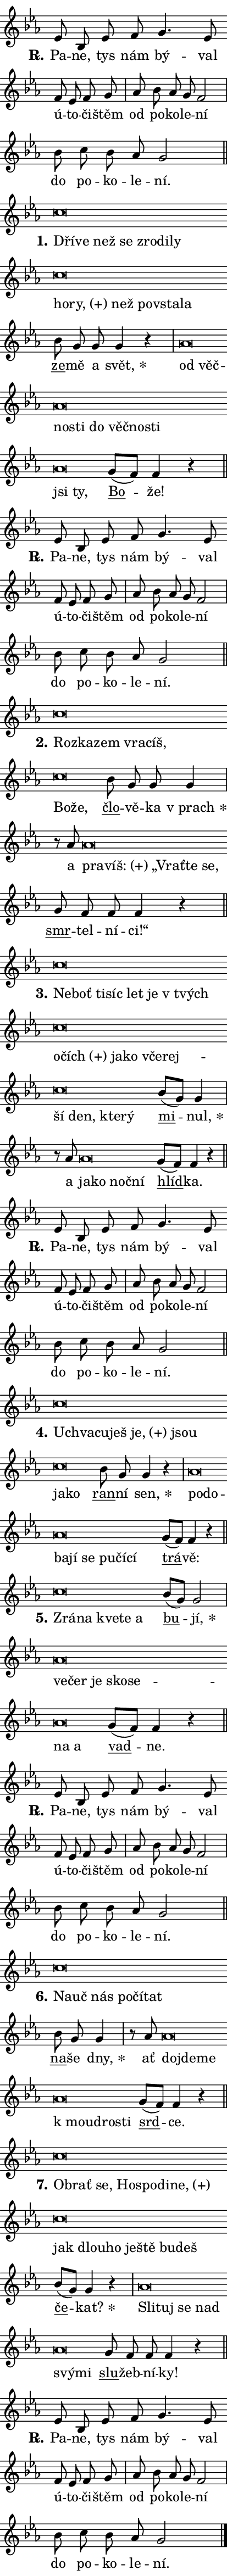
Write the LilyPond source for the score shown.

\version "2.24.0"
\header { tagline = "" }
\paper {
  indent = 0\cm
  top-margin = 0\cm
  right-margin = 0\cm
  bottom-margin = 0\cm
  left-margin = 0\cm
  paper-width = 7\cm
  page-breaking = #ly:one-page-breaking
  system-system-spacing.basic-distance = #11
  score-system-spacing.basic-distance = #11
  ragged-last = ##f
}


%% Author: Thomas Morley
%% https://lists.gnu.org/archive/html/lilypond-user/2020-05/msg00002.html
#(define (line-position grob)
"Returns position of @var[grob} in current system:
   @code{'start}, if at first time-step
   @code{'end}, if at last time-step
   @code{'middle} otherwise
"
  (let* ((col (ly:item-get-column grob))
         (ln (ly:grob-object col 'left-neighbor))
         (rn (ly:grob-object col 'right-neighbor))
         (col-to-check-left (if (ly:grob? ln) ln col))
         (col-to-check-right (if (ly:grob? rn) rn col))
         (break-dir-left
           (and
             (ly:grob-property col-to-check-left 'non-musical #f)
             (ly:item-break-dir col-to-check-left)))
         (break-dir-right
           (and
             (ly:grob-property col-to-check-right 'non-musical #f)
             (ly:item-break-dir col-to-check-right))))
        (cond ((eqv? 1 break-dir-left) 'start)
              ((eqv? -1 break-dir-right) 'end)
              (else 'middle))))

#(define (tranparent-at-line-position vctor)
  (lambda (grob)
  "Relying on @code{line-position} select the relevant enry from @var{vctor}.
Used to determine transparency,"
    (case (line-position grob)
      ((end) (not (vector-ref vctor 0)))
      ((middle) (not (vector-ref vctor 1)))
      ((start) (not (vector-ref vctor 2))))))

noteHeadBreakVisibility =
#(define-music-function (break-visibility)(vector?)
"Makes @code{NoteHead}s transparent relying on @var{break-visibility}"
#{
  \override NoteHead.transparent =
    #(tranparent-at-line-position break-visibility)
#})

#(define delete-ledgers-for-transparent-note-heads
  (lambda (grob)
    "Reads whether a @code{NoteHead} is transparent.
If so this @code{NoteHead} is removed from @code{'note-heads} from
@var{grob}, which is supposed to be @code{LedgerLineSpanner}.
As a result ledgers are not printed for this @code{NoteHead}"
    (let* ((nhds-array (ly:grob-object grob 'note-heads))
           (nhds-list
             (if (ly:grob-array? nhds-array)
                 (ly:grob-array->list nhds-array)
                 '()))
           ;; Relies on the transparent-property being done before
           ;; Staff.LedgerLineSpanner.after-line-breaking is executed.
           ;; This is fragile ...
           (to-keep
             (remove
               (lambda (nhd)
                 (ly:grob-property nhd 'transparent #f))
               nhds-list)))
      ;; TODO find a better method to iterate over grob-arrays, similiar
      ;; to filter/remove etc for lists
      ;; For now rebuilt from scratch
      (set! (ly:grob-object grob 'note-heads)  '())
      (for-each
        (lambda (nhd)
          (ly:pointer-group-interface::add-grob grob 'note-heads nhd))
        to-keep))))

hideNotes = {
  \noteHeadBreakVisibility #begin-of-line-visible
}
unHideNotes = {
  \noteHeadBreakVisibility #all-visible
}

% work-around for resetting accidentals
% https://lilypond.org/doc/v2.23/Documentation/notation/displaying-rhythms#unmetered-music
cadenzaMeasure = {
  \cadenzaOff
  \partial 1024 s1024
  \cadenzaOn
}

#(define-markup-command (accent layout props text) (markup?)
  "Underline accented syllable"
  (interpret-markup layout props
    #{\markup \override #'(offset . 4.3) \underline { #text }#}))

responsum = \markup \concat {
  "R" \hspace #-1.05 \path #0.1 #'((moveto 0 0.07) (lineto 0.9 0.8)) \hspace #0.05 "."
}

\layout {
    \context {
        \Staff
        \remove "Time_signature_engraver"
        \override LedgerLineSpanner.after-line-breaking = #delete-ledgers-for-transparent-note-heads
    }
    \context {
        \Voice {
            \override NoteHead.output-attributes = #'((class . "notehead"))
            \override Hairpin.height = #0.55
        }
    }
    \context {
        \Lyrics {
            \override StanzaNumber.output-attributes = #'((class . "stanzanumber"))
            \override LyricSpace.minimum-distance = #0.9
            \override LyricText.font-name = #"TeX Gyre Schola"
            \override LyricText.font-size = 1
            \override StanzaNumber.font-name = #"TeX Gyre Schola Bold"
            \override StanzaNumber.font-size = 1
        }
    }
}

% magnetic-lyrics.ily
%
%   written by
%     Jean Abou Samra <jean@abou-samra.fr>
%     Werner Lemberg <wl@gnu.org>
%
%   adapted by
%     Jiri Hon <jiri.hon@gmail.com>
%
% Version 2022-Apr-15

% https://www.mail-archive.com/lilypond-user@gnu.org/msg149350.html

#(define (Left_hyphen_pointer_engraver context)
   "Collect syllable-hyphen-syllable occurrences in lyrics and store
them in properties.  This engraver only looks to the left.  For
example, if the lyrics input is @code{foo -- bar}, it does the
following.

@itemize @bullet
@item
Set the @code{text} property of the @code{LyricHyphen} grob between
@q{foo} and @q{bar} to @code{foo}.

@item
Set the @code{left-hyphen} property of the @code{LyricText} grob with
text @q{foo} to the @code{LyricHyphen} grob between @q{foo} and
@q{bar}.
@end itemize

Use this auxiliary engraver in combination with the
@code{lyric-@/text::@/apply-@/magnetic-@/offset!} hook."
   (let ((hyphen #f)
         (text #f))
     (make-engraver
      (acknowledgers
       ((lyric-syllable-interface engraver grob source-engraver)
        (set! text grob)))
      (end-acknowledgers
       ((lyric-hyphen-interface engraver grob source-engraver)
        ;(when (not (grob::has-interface grob 'lyric-space-interface))
          (set! hyphen grob)));)
      ((stop-translation-timestep engraver)
       (when (and text hyphen)
         (ly:grob-set-object! text 'left-hyphen hyphen))
       (set! text #f)
       (set! hyphen #f)))))

#(define (lyric-text::apply-magnetic-offset! grob)
   "If the space between two syllables is less than the value in
property @code{LyricText@/.details@/.squash-threshold}, move the right
syllable to the left so that it gets concatenated with the left
syllable.

Use this function as a hook for
@code{LyricText@/.after-@/line-@/breaking} if the
@code{Left_@/hyphen_@/pointer_@/engraver} is active."
   (let ((hyphen (ly:grob-object grob 'left-hyphen #f)))
     (when hyphen
       (let ((left-text (ly:spanner-bound hyphen LEFT)))
         (when (grob::has-interface left-text 'lyric-syllable-interface)
           (let* ((common (ly:grob-common-refpoint grob left-text X))
                  (this-x-ext (ly:grob-extent grob common X))
                  (left-x-ext
                   (begin
                     ;; Trigger magnetism for left-text.
                     (ly:grob-property left-text 'after-line-breaking)
                     (ly:grob-extent left-text common X)))
                  ;; `delta` is the gap width between two syllables.
                  (delta (- (interval-start this-x-ext)
                            (interval-end left-x-ext)))
                  (details (ly:grob-property grob 'details))
                  (threshold (assoc-get 'squash-threshold details 0.2)))
             (when (< delta threshold)
               (let* (;; We have to manipulate the input text so that
                      ;; ligatures crossing syllable boundaries are not
                      ;; disabled.  For languages based on the Latin
                      ;; script this is essentially a beautification.
                      ;; However, for non-Western scripts it can be a
                      ;; necessity.
                      (lt (ly:grob-property left-text 'text))
                      (rt (ly:grob-property grob 'text))
                      (is-space (grob::has-interface hyphen 'lyric-space-interface))
                      (space (if is-space " " ""))
                      (space-markup (grob-interpret-markup grob " "))
                      (space-size (interval-length (ly:stencil-extent space-markup X)))
                      (extra-delta (if is-space space-size 0))
                      ;; Append new syllable.
                      (ltrt-space (if (and (string? lt) (string? rt))
                                (string-append lt space rt)
                                (make-concat-markup (list lt space rt))))
                      ;; Right-align `ltrt` to the right side.
                      (ltrt-space-markup (grob-interpret-markup
                               grob
                               (make-translate-markup
                                (cons (interval-length this-x-ext) 0)
                                (make-right-align-markup ltrt-space)))))
                 (begin
                   ;; Don't print `left-text`.
                   (ly:grob-set-property! left-text 'stencil #f)
                   ;; Set text and stencil (which holds all collected
                   ;; syllables so far) and shift it to the left.
                   (ly:grob-set-property! grob 'text ltrt-space)
                   (ly:grob-set-property! grob 'stencil ltrt-space-markup)
                   (ly:grob-translate-axis! grob (- (- delta extra-delta)) X))))))))))


#(define (lyric-hyphen::displace-bounds-first grob)
   ;; Make very sure this callback isn't triggered too early.
   (let ((left (ly:spanner-bound grob LEFT))
         (right (ly:spanner-bound grob RIGHT)))
     (ly:grob-property left 'after-line-breaking)
     (ly:grob-property right 'after-line-breaking)
     (ly:lyric-hyphen::print grob)))

squashThreshold = #0.4

\layout {
  \context {
    \Lyrics
    \consists #Left_hyphen_pointer_engraver
    \override LyricText.after-line-breaking =
      #lyric-text::apply-magnetic-offset!
    \override LyricHyphen.stencil = #lyric-hyphen::displace-bounds-first
    \override LyricText.details.squash-threshold = \squashThreshold
    \override LyricHyphen.minimum-distance = 0
    \override LyricHyphen.minimum-length = \squashThreshold
  }
}

squash = \override LyricText.details.squash-threshold = 9999
unSquash = \override LyricText.details.squash-threshold = \squashThreshold

left = \override LyricText.self-alignment-X = #LEFT
unLeft = \revert LyricText.self-alignment-X

starOffset = #(lambda (grob) 
                (let ((x_offset (ly:self-alignment-interface::aligned-on-x-parent grob)))
                  (if (= x_offset 0) 0 (+ x_offset 1.2))))

star = #(define-music-function (syllable)(string?)
"Append star separator at the end of a syllable"
#{
  \once \override LyricText.X-offset = #starOffset
  \lyricmode { \markup {
    #syllable
    \override #'((font-name . "TeX Gyre Schola Bold")) \hspace #0.2 \lower #0.65 \larger "*"
  } }
#})

starAccent = #(define-music-function (syllable)(string?)
"Append star separator at the end of a syllable and make accent"
#{
  \once \override LyricText.X-offset = #starOffset
  \lyricmode { \markup {
    \accent #syllable
    \override #'((font-name . "TeX Gyre Schola Bold")) \hspace #0.2 \lower #0.65 \larger "*"
  } }
#})

breath = #(define-music-function (syllable)(string?)
"Append breathing indicator at the end of a syllable"
#{
  \lyricmode { \markup { #syllable "+" } }
#})

optionalBreath = #(define-music-function (syllable)(string?)
"Append optional breathing indicator at the end of a syllable"
#{
  \lyricmode { \markup { #syllable "(+)" } }
#})


\score {
    <<
        \new Voice = "melody" { \cadenzaOn \key es \major \relative { es'8 bes es f g4. es8 \bar "" f es f g \cadenzaMeasure \bar "|" as bes as g f2 \cadenzaMeasure \bar "|" bes8 c bes as g2 \cadenzaMeasure \bar "||" \break } }
        \new Lyrics \lyricsto "melody" { \lyricmode { \set stanza = \responsum
Pa -- ne, tys nám bý -- val ú -- to -- či -- štěm od po -- ko -- le -- ní do po -- ko -- le -- ní. } }
    >>
    \layout {}
}

\score {
    <<
        \new Voice = "melody" { \cadenzaOn \key es \major \relative { c''\breve*1/16 \hideNotes \breve*1/16 \bar "" \breve*1/16 \bar "" \breve*1/16 \bar "" \breve*1/16 \bar "" \breve*1/16 \bar "" \breve*1/16 \bar "" \breve*1/16 \bar "" \breve*1/16 \bar "" \breve*1/16 \bar "" \breve*1/16 \bar "" \breve*1/16 \breve*1/16 \bar "" \unHideNotes \bar "" bes8 g g g4 r \cadenzaMeasure \bar "|" as\breve*1/16 \hideNotes \breve*1/16 \bar "" \breve*1/16 \bar "" \breve*1/16 \bar "" \breve*1/16 \bar "" \breve*1/16 \bar "" \breve*1/16 \bar "" \breve*1/16 \bar "" \breve*1/16 \breve*1/16 \bar "" \unHideNotes \bar "" g8[( f)] f4 r \cadenzaMeasure \bar "||" \break } }
        \new Lyrics \lyricsto "melody" { \lyricmode { \set stanza = "1."
\left Dří -- \squash ve než se zro -- di -- ly ho -- \optionalBreath ry, než po -- vsta -- la \unLeft \unSquash \markup \accent ze -- mě a \star svět, \left od \squash věč -- no -- sti do věč -- no -- sti jsi ty, \unLeft \unSquash \markup \accent Bo -- že! } }
    >>
    \layout {}
}

\score {
    <<
        \new Voice = "melody" { \cadenzaOn \key es \major \relative { es'8 bes es f g4. es8 \bar "" f es f g \cadenzaMeasure \bar "|" as bes as g f2 \cadenzaMeasure \bar "|" bes8 c bes as g2 \cadenzaMeasure \bar "||" \break } }
        \new Lyrics \lyricsto "melody" { \lyricmode { \set stanza = \responsum
Pa -- ne, tys nám bý -- val ú -- to -- či -- štěm od po -- ko -- le -- ní do po -- ko -- le -- ní. } }
    >>
    \layout {}
}

\score {
    <<
        \new Voice = "melody" { \cadenzaOn \key es \major \relative { c''\breve*1/16 \hideNotes \breve*1/16 \bar "" \breve*1/16 \bar "" \breve*1/16 \bar "" \breve*1/16 \bar "" \breve*1/16 \breve*1/16 \bar "" \unHideNotes \bar "" bes8 g g g4 \cadenzaMeasure \bar "|" r8 as8 as\breve*1/16 \hideNotes \breve*1/16 \bar "" \breve*1/16 \bar "" \breve*1/16 \breve*1/16 \bar "" \unHideNotes \bar "" g8 f f f4 r \cadenzaMeasure \bar "||" \break } }
        \new Lyrics \lyricsto "melody" { \lyricmode { \set stanza = "2."
\left Roz -- \squash ka -- zem vra -- cíš, Bo -- že, \unLeft \unSquash \markup \accent člo -- vě -- ka \star "v prach" a \left pra -- \squash \optionalBreath víš: „Vrať -- te se, \unLeft \unSquash \markup \accent smr -- tel -- ní -- ci!“ } }
    >>
    \layout {}
}

\score {
    <<
        \new Voice = "melody" { \cadenzaOn \key es \major \relative { c''\breve*1/16 \hideNotes \breve*1/16 \bar "" \breve*1/16 \bar "" \breve*1/16 \bar "" \breve*1/16 \bar "" \breve*1/16 \bar "" \breve*1/16 \bar "" \breve*1/16 \bar "" \breve*1/16 \bar "" \breve*1/16 \bar "" \breve*1/16 \bar "" \breve*1/16 \bar "" \breve*1/16 \bar "" \breve*1/16 \bar "" \breve*1/16 \bar "" \breve*1/16 \breve*1/16 \bar "" \unHideNotes \bar "" bes8[( g)] g4 \cadenzaMeasure \bar "|" r8 as8 as\breve*1/16 \hideNotes \breve*1/16 \bar "" \breve*1/16 \breve*1/16 \bar "" \unHideNotes \bar "" g8[( f)] f4 r \cadenzaMeasure \bar "||" \break } }
        \new Lyrics \lyricsto "melody" { \lyricmode { \set stanza = "3."
\left Ne -- \squash boť ti -- síc let je "v tvých" o -- \optionalBreath čích ja -- ko vče -- rej -- ší den, kte -- rý \unLeft \unSquash \markup \accent mi -- \star nul, a \left ja -- \squash ko noč -- ní \unLeft \unSquash \markup \accent hlíd -- ka. } }
    >>
    \layout {}
}

\score {
    <<
        \new Voice = "melody" { \cadenzaOn \key es \major \relative { es'8 bes es f g4. es8 \bar "" f es f g \cadenzaMeasure \bar "|" as bes as g f2 \cadenzaMeasure \bar "|" bes8 c bes as g2 \cadenzaMeasure \bar "||" \break } }
        \new Lyrics \lyricsto "melody" { \lyricmode { \set stanza = \responsum
Pa -- ne, tys nám bý -- val ú -- to -- či -- štěm od po -- ko -- le -- ní do po -- ko -- le -- ní. } }
    >>
    \layout {}
}

\score {
    <<
        \new Voice = "melody" { \cadenzaOn \key es \major \relative { c''\breve*1/16 \hideNotes \breve*1/16 \bar "" \breve*1/16 \bar "" \breve*1/16 \bar "" \breve*1/16 \bar "" \breve*1/16 \breve*1/16 \bar "" \unHideNotes \bar "" bes8 g g4 r \cadenzaMeasure \bar "|" as\breve*1/16 \hideNotes \breve*1/16 \bar "" \breve*1/16 \bar "" \breve*1/16 \bar "" \breve*1/16 \bar "" \breve*1/16 \bar "" \breve*1/16 \breve*1/16 \bar "" \unHideNotes \bar "" g8[( f)] f4 r \cadenzaMeasure \bar "||" \break } }
        \new Lyrics \lyricsto "melody" { \lyricmode { \set stanza = "4."
\left Uchva -- \squash cu -- ješ \optionalBreath je, jsou ja -- ko \unLeft \unSquash \markup \accent ran -- ní \star sen, \left po -- \squash do -- ba -- jí se pu -- čí -- cí \unLeft \unSquash \markup \accent trá -- vě: } }
    >>
    \layout {}
}

\score {
    <<
        \new Voice = "melody" { \cadenzaOn \key es \major \relative { c''\breve*1/16 \hideNotes \breve*1/16 \bar "" \breve*1/16 \bar "" \breve*1/16 \breve*1/16 \bar "" \unHideNotes \bar "" bes8[( g)] g2 \cadenzaMeasure \bar "|" as\breve*1/16 \hideNotes \breve*1/16 \bar "" \breve*1/16 \bar "" \breve*1/16 \bar "" \breve*1/16 \bar "" \breve*1/16 \breve*1/16 \bar "" \unHideNotes \bar "" g8[( f)] f4 r \cadenzaMeasure \bar "||" \break } }
        \new Lyrics \lyricsto "melody" { \lyricmode { \set stanza = "5."
\left Zrá -- \squash na kve -- te a \unLeft \unSquash \markup \accent bu -- \star jí, \left ve -- \squash čer je sko -- se -- na a \unLeft \unSquash \markup \accent vad -- ne. } }
    >>
    \layout {}
}

\score {
    <<
        \new Voice = "melody" { \cadenzaOn \key es \major \relative { es'8 bes es f g4. es8 \bar "" f es f g \cadenzaMeasure \bar "|" as bes as g f2 \cadenzaMeasure \bar "|" bes8 c bes as g2 \cadenzaMeasure \bar "||" \break } }
        \new Lyrics \lyricsto "melody" { \lyricmode { \set stanza = \responsum
Pa -- ne, tys nám bý -- val ú -- to -- či -- štěm od po -- ko -- le -- ní do po -- ko -- le -- ní. } }
    >>
    \layout {}
}

\score {
    <<
        \new Voice = "melody" { \cadenzaOn \key es \major \relative { c''\breve*1/16 \hideNotes \breve*1/16 \bar "" \breve*1/16 \bar "" \breve*1/16 \bar "" \breve*1/16 \breve*1/16 \bar "" \unHideNotes \bar "" bes8 g g4 \cadenzaMeasure \bar "|" r8 as8 as\breve*1/16 \hideNotes \breve*1/16 \bar "" \breve*1/16 \bar "" \breve*1/16 \bar "" \breve*1/16 \breve*1/16 \bar "" \unHideNotes \bar "" g8[( f)] f4 r \cadenzaMeasure \bar "||" \break } }
        \new Lyrics \lyricsto "melody" { \lyricmode { \set stanza = "6."
\left Na -- \squash uč nás po -- čí -- tat \unLeft \unSquash \markup \accent na -- še \star dny, ať \left do -- \squash jde -- me "k mou" -- dro -- sti \unLeft \unSquash \markup \accent srd -- ce. } }
    >>
    \layout {}
}

\score {
    <<
        \new Voice = "melody" { \cadenzaOn \key es \major \relative { c''\breve*1/16 \hideNotes \breve*1/16 \bar "" \breve*1/16 \bar "" \breve*1/16 \bar "" \breve*1/16 \bar "" \breve*1/16 \bar "" \breve*1/16 \bar "" \breve*1/16 \bar "" \breve*1/16 \bar "" \breve*1/16 \bar "" \breve*1/16 \bar "" \breve*1/16 \bar "" \breve*1/16 \breve*1/16 \bar "" \unHideNotes \bar "" bes8[( g)] g4 r \cadenzaMeasure \bar "|" as\breve*1/16 \hideNotes \breve*1/16 \bar "" \breve*1/16 \bar "" \breve*1/16 \bar "" \breve*1/16 \breve*1/16 \bar "" \unHideNotes \bar "" g8 f f f4 r \cadenzaMeasure \bar "||" \break } }
        \new Lyrics \lyricsto "melody" { \lyricmode { \set stanza = "7."
\left Ob -- \squash rať se, Ho -- spo -- di -- \optionalBreath ne, jak dlou -- ho je -- ště bu -- deš \unLeft \unSquash \markup \accent če -- \star kat? \left Sli -- \squash tuj se nad svý -- mi \unLeft \unSquash \markup \accent slu -- žeb -- ní -- ky! } }
    >>
    \layout {}
}

\score {
    <<
        \new Voice = "melody" { \cadenzaOn \key es \major \relative { es'8 bes es f g4. es8 \bar "" f es f g \cadenzaMeasure \bar "|" as bes as g f2 \cadenzaMeasure \bar "|" bes8 c bes as g2 \cadenzaMeasure \bar "||" \break } \bar "|." }
        \new Lyrics \lyricsto "melody" { \lyricmode { \set stanza = \responsum
Pa -- ne, tys nám bý -- val ú -- to -- či -- štěm od po -- ko -- le -- ní do po -- ko -- le -- ní. } }
    >>
    \layout {}
}
